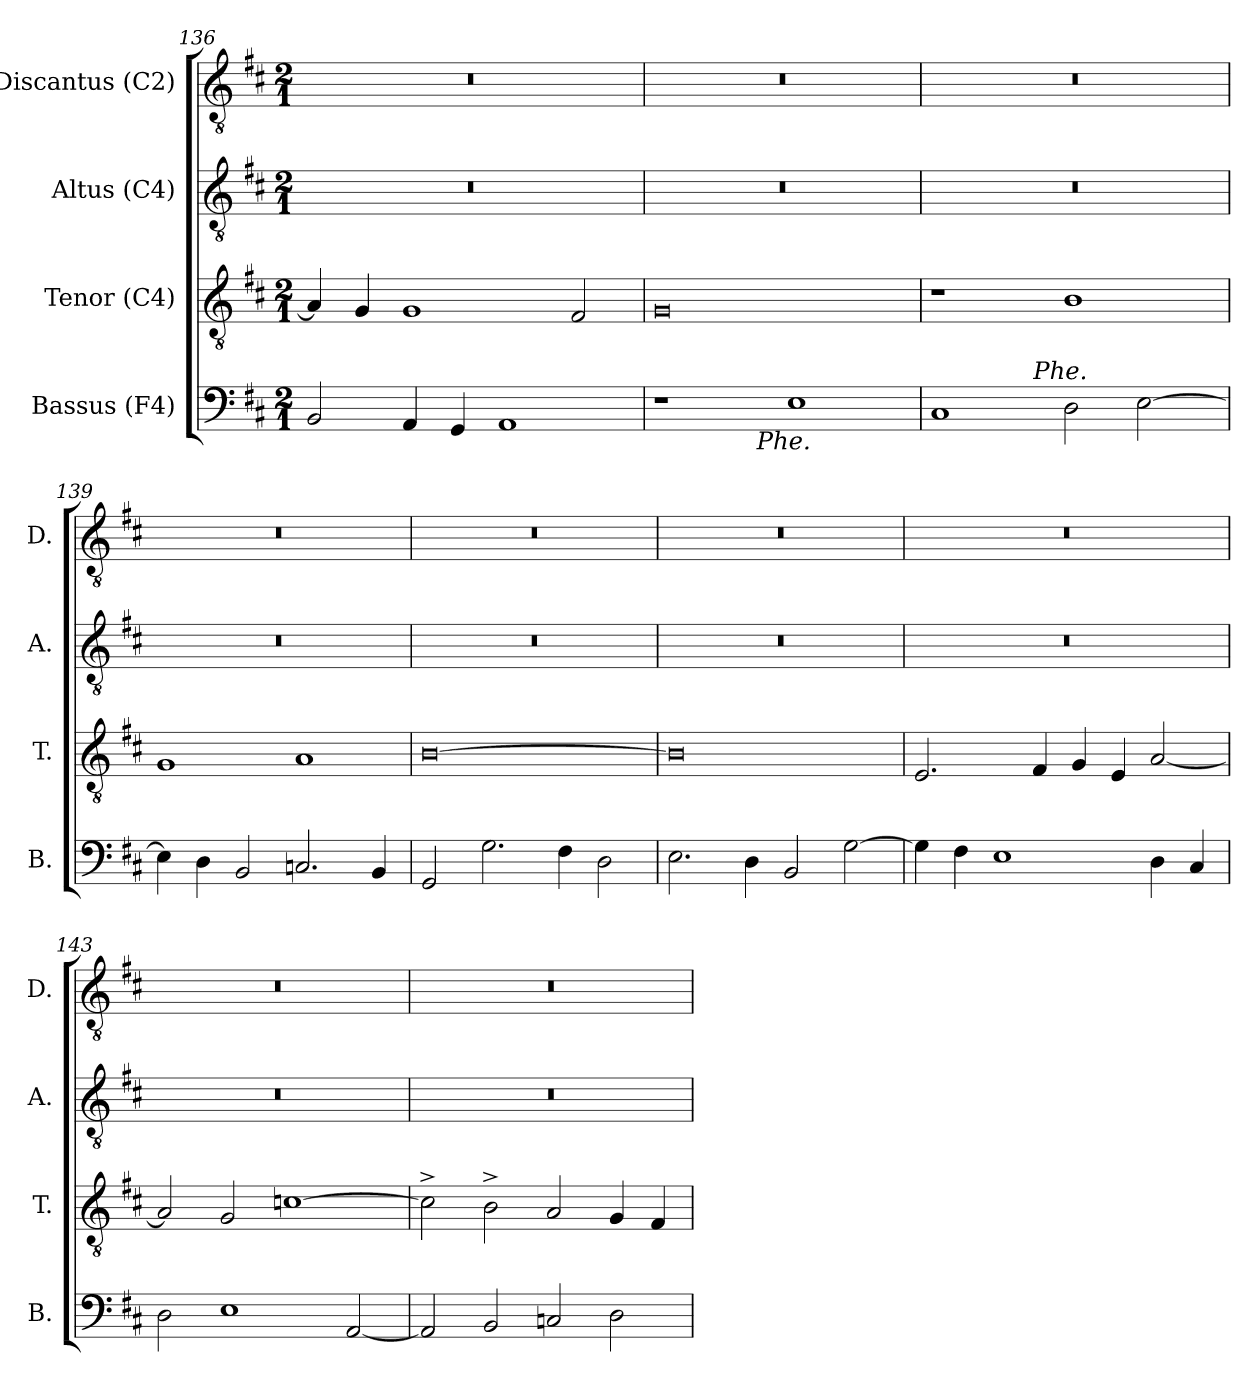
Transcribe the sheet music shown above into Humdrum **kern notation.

**kern	**kern	**kern	**kern
*part4	*part3	*part2	*part1
*staff4	*staff3	*staff2	*staff1
*I"Bassus (F4)	*I"Tenor (C4)	*I"Altus (C4)	*I"Discantus (C2)
*I'B.	*I'T.	*I'A.	*I'D.
*clefF4	*clefGv2	*clefGv2	*clefGv2
*k[f#c#]	*k[f#c#]	*k[f#c#]	*k[f#c#]
*D:	*D:	*D:	*D:
*M2/1	*M2/1	*M2/1	*M2/1
=136	=136	=136	=136
2BB/	4A/]	0r	0r
.	4G/	.	.
4AA/	1G	.	.
4GG/	.	.	.
1AA	.	.	.
.	2F#/	.	.
!!LO:PB:g=z
=137	=137	=137	=137
*^	*	*	*
1r	2..ryy	0G	0r	0r
!	!LO:TX:b:i:t=Phe.	!	!	!
.	1ryy	.	.	.
1E	.	.	.	.
.	8ryy	.	.	.
=138	=138	=138	=138	=138
1C#	2..ryy	1r	0r	0r
!	!LO:TX:a:i:t=Phe.	!	!	!
.	1ryy	.	.	.
2D\	.	1B	.	.
[>2E\	.	.	.	.
.	8ryy	.	.	.
*v	*v	*	*	*
=139	=139	=139	=139
4E\]	1G	0r	0r
4D\	.	.	.
2BB/	.	.	.
2.Cn/	1A	.	.
4BB/	.	.	.
=140	=140	=140	=140
2GG/	[>0B	0r	0r
2.G\	.	.	.
4F#\	.	.	.
2D\	.	.	.
=141	=141	=141	=141
2.E\	0B]	0r	0r
4D\	.	.	.
2BB/	.	.	.
[<2G\	.	.	.
!!LO:LB:g=z
=142	=142	=142	=142
4G\]	2.E/	0r	0r
4F#\	.	.	.
1E	.	.	.
.	4F#/	.	.
.	4G/	.	.
.	4E/	.	.
4D\	[<2A/	.	.
4C#/	.	.	.
=143	=143	=143	=143
2D\	2A/]	0r	0r
1E	2G/	.	.
.	[>1c	.	.
[<2AA/	.	.	.
=144	=144	=144	=144
2AA/]	2c^>\]	0r	0r
2BB/	2B^>\	.	.
2C/	2A/	.	.
2D\	4G/	.	.
.	4F#/	.	.
=	=	=	=
*-	*-	*-	*-
